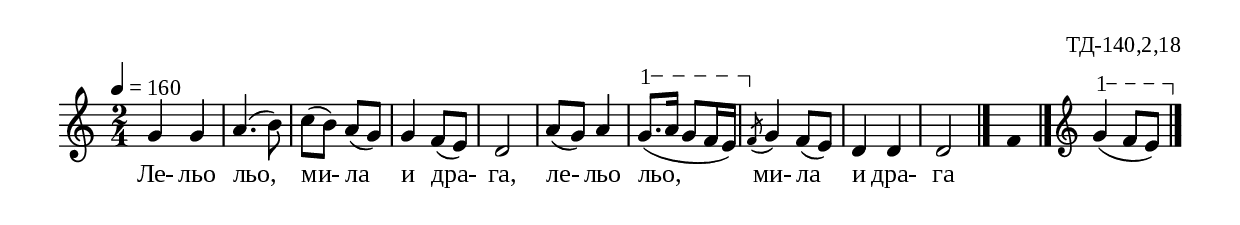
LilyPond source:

%{
TD_140_2_18
%}

\include "td-preamble.ly"

\score {
\relative c'' {
 \tempo 4 = 160
  \time 2/4
g4 g a4.( b8) c( b) a( g) g4 f8( e) d2 a'8( g) a4 
\varA
g8.\startTextSpan([ a16] g8[ f16 e\stopTextSpan)] 
\acciaccatura f8 g4 f8( e) d4 d d2
 \bar "|." 
 s4 \fixB f4  \fixC 
 \bar "|."
\endm 
\varA
 g4\startTextSpan( f8 e\stopTextSpan)
 \bar "|."
}
\addlyrics { Ле- льо льо, ми- ла и дра- га, ле- льо льо, ми- ла и дра- га }
%
\layout {
  indent = #0
  line-width = 190\mm
  ragged-right=##f
%%   ragged-last = ##t
}
%
\midi { 
	\context {
		\Score
		tempoWholesPerMinute = #(ly:make-moment 160 4)
		}
	}
}

\header{
  opus = "ТД-140,2,18"
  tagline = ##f
}


